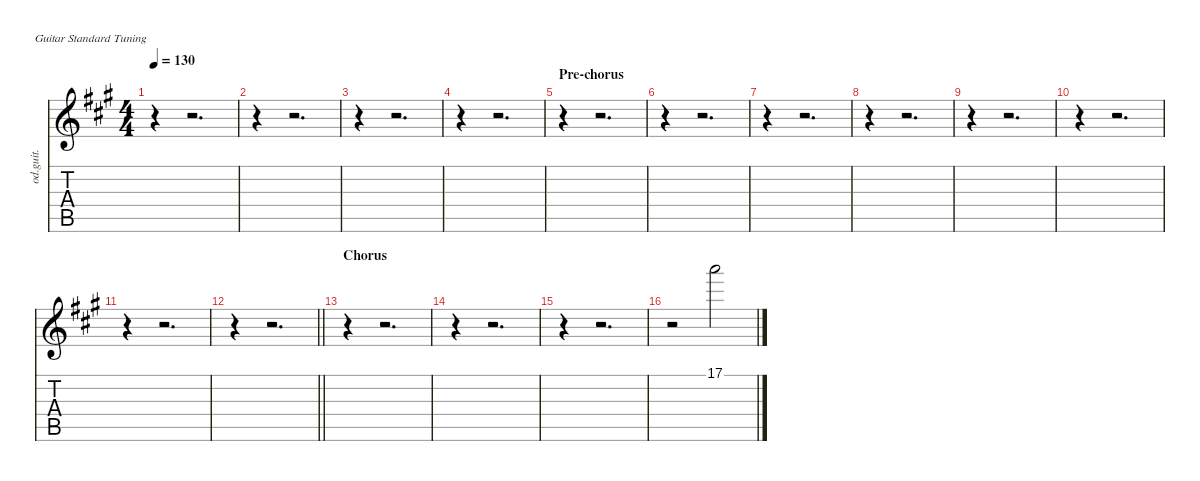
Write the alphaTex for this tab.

\defaultSystemsLayout 4
\hideDynamics
\bracketExtendMode nobrackets
\track ("Guitar 3" "od.guit.") {instrument overdrivenguitar}
\staff {score tabs}
\tuning (E4 B3 G3 D3 A2 E2)
\ts (4 4)
\tempo 130
\clef g2
\ks a
r.4{dy f beam Down} r.2{d beam Down} |
r.4{beam Down} r.2{d beam Down} |
r.4{beam Down} r.2{d beam Down} |
r.4{beam Down} r.2{d beam Down} |
\section ("" "Pre-chorus")
r.4{beam Down} r.2{d beam Down} |
r.4{beam Down} r.2{d beam Down} |
r.4{beam Down} r.2{d beam Down} |
r.4{beam Down} r.2{d beam Down} |
r.4{beam Down} r.2{d beam Down} |
r.4{beam Down} r.2{d beam Down} |
r.4{beam Down} r.2{d beam Down} |
\barLineRight lightlight
r.4{beam Down} r.2{d beam Down} |
\section ("" "Chorus")
r.4{beam Down} r.2{d beam Down} |
r.4{beam Down} r.2{d beam Down} |
r.4{beam Down} r.2{d beam Down} |
r.2{beam Down} 17.1{acc forcenatural}.2{beam Down}
